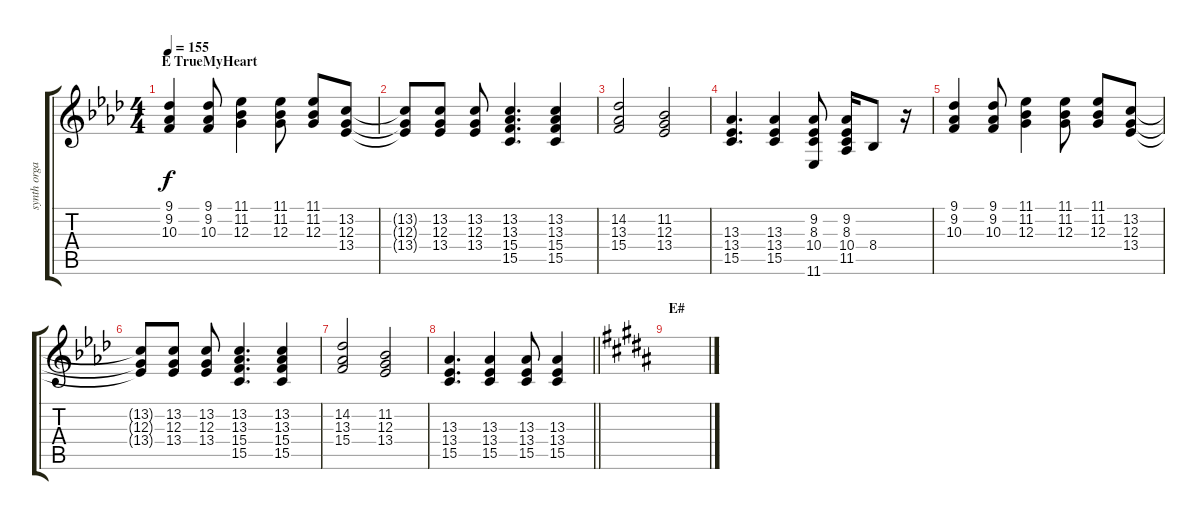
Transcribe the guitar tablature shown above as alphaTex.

\track ("synth organ" "synth orga") {instrument electricgrandpiano}
\staff {score tabs}
\tuning (E4 B3 G3 D3 A2 E2) {hide}
\ts (4 4)
\section ("" "E TrueMyHeart")
\tempo 155
\clef g2
\ks ab
(9.1 9.2 10.3).4{dy f} (9.1 9.2 10.3).8 (11.1 11.2 12.3).4 (11.1 11.2 12.3).8 (11.1 11.2 12.3).8 (13.2 12.3 13.4).8 |
(13.2{t} 12.3{t} 13.4{t}).8 (13.2 12.3 13.4).8 (13.2 12.3 13.4).8 (13.2 13.3 15.4 15.5).4{d} (13.2 13.3 15.4 15.5).4 |
(14.2 13.3 15.4).2 (11.2 12.3 13.4).2 |
(13.3 13.4 15.5).4{d} (13.3 13.4 15.5).4 (9.2 8.3 10.4 11.6).8 (9.2 8.3 10.4 11.5).16 8.4.8 r.16 |
(9.1 9.2 10.3).4 (9.1 9.2 10.3).8 (11.1 11.2 12.3).4 (11.1 11.2 12.3).8 (11.1 11.2 12.3).8 (13.2 12.3 13.4).8 |
(13.2{t} 12.3{t} 13.4{t}).8 (13.2 12.3 13.4).8 (13.2 12.3 13.4).8 (13.2 13.3 15.4 15.5).4{d} (13.2 13.3 15.4 15.5).4 |
(14.2 13.3 15.4).2 (11.2 12.3 13.4).2 |
\barLineRight lightlight
(13.3 13.4 15.5).4{d} (13.3 13.4 15.5).4 (13.3 13.4 15.5).8 (13.3 13.4 15.5).4 |
\section ("" "E#")
\ks b
